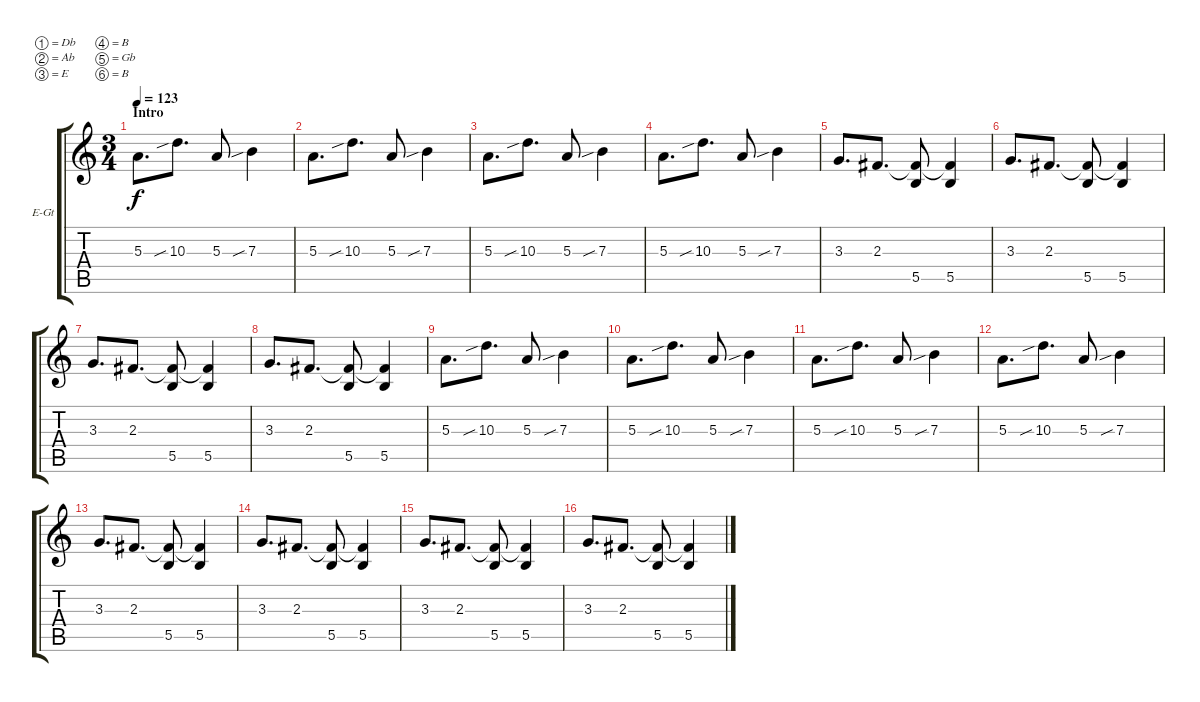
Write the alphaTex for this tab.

\defaultSystemsLayout 4
\bracketExtendMode groupsimilarinstruments
\firstSystemTrackNameOrientation horizontal
\otherSystemsTrackNameOrientation horizontal
\track ("Jack" "E-Gt") {instrument distortionguitar}
\staff {score tabs}
\tuning (Db4 Ab3 E3 B2 Gb2 B1)
\ts (3 4)
\section ("" "Intro")
\tempo 123
\clef g2
\ks c
5.3.8{d dy f instrument distortionguitar} 10.3{sib}.8{d} 5.3.8 7.3{sib}.4 |
5.3.8{d} 10.3{sib}.8{d} 5.3.8 7.3{sib}.4 |
5.3.8{d} 10.3{sib}.8{d} 5.3.8 7.3{sib}.4 |
5.3.8{d} 10.3{sib}.8{d} 5.3.8 7.3{sib}.4 |
3.3.8{d} 2.3.8{d} (5.5 2.3{t}).8 (5.5 2.3{t}).4 |
3.3.8{d} 2.3.8{d} (5.5 2.3{t}).8 (5.5 2.3{t}).4 |
3.3.8{d} 2.3.8{d} (5.5 2.3{t}).8 (5.5 2.3{t}).4 |
3.3.8{d} 2.3.8{d} (5.5 2.3{t}).8 (5.5 2.3{t}).4 |
5.3.8{d} 10.3{sib}.8{d} 5.3.8 7.3{sib}.4 |
5.3.8{d} 10.3{sib}.8{d} 5.3.8 7.3{sib}.4 |
5.3.8{d} 10.3{sib}.8{d} 5.3.8 7.3{sib}.4 |
5.3.8{d} 10.3{sib}.8{d} 5.3.8 7.3{sib}.4 |
3.3.8{d} 2.3.8{d} (5.5 2.3{t}).8 (5.5 2.3{t}).4 |
3.3.8{d} 2.3.8{d} (5.5 2.3{t}).8 (5.5 2.3{t}).4 |
3.3.8{d} 2.3.8{d} (5.5 2.3{t}).8 (5.5 2.3{t}).4 |
3.3.8{d} 2.3.8{d} (5.5 2.3{t}).8 (5.5 2.3{t}).4
